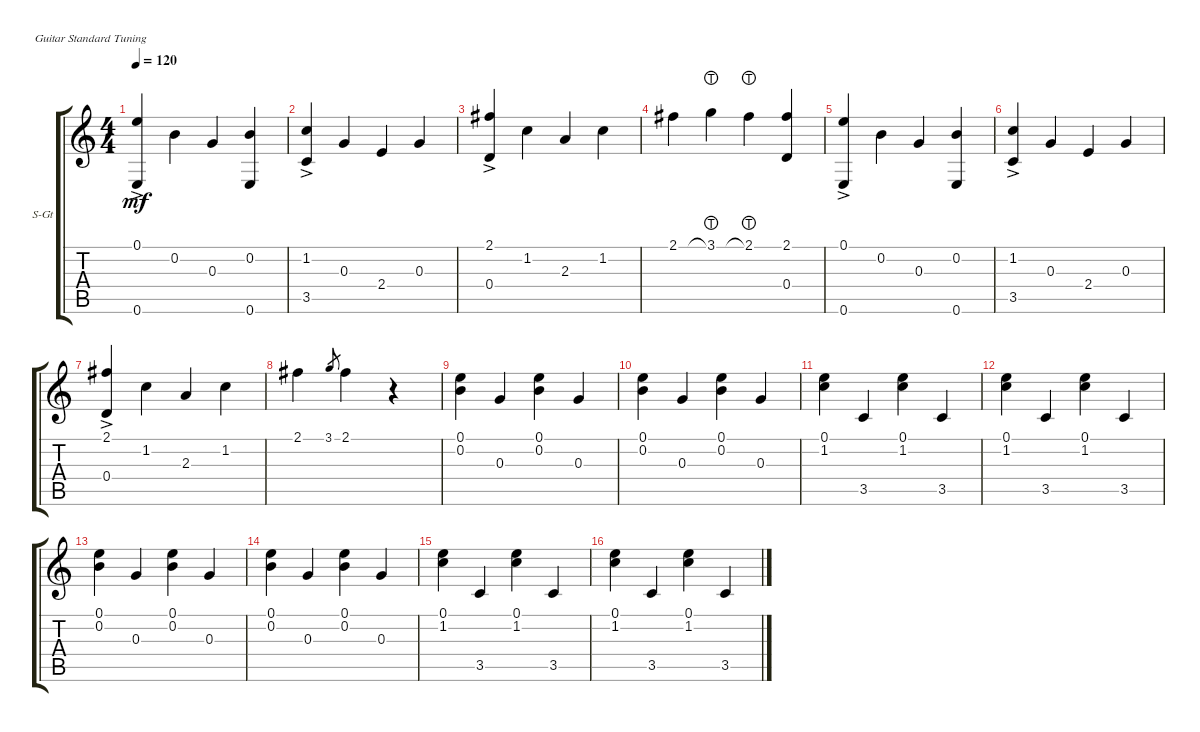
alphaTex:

\defaultSystemsLayout 4
\bracketExtendMode groupsimilarinstruments
\firstSystemTrackNameOrientation horizontal
\otherSystemsTrackNameOrientation horizontal
\track ("Steel Guitar" "S-Gt") {instrument acousticguitarsteel}
\staff {score tabs}
\tuning (E4 B3 G3 D3 A2 E2)
\ts (4 4)
\tempo 120
\clef g2
\ks c
(0.1{ac} 0.6).4{dy mf instrument acousticguitarsteel} 0.2.4 0.3.4 (0.2 0.6).4 |
(1.2{ac} 3.5).4 0.3.4 2.4.4 0.3.4 |
(2.1{ac} 0.4).4 1.2.4 2.3.4 1.2.4 |
2.1.4 3.1{lht}.4 2.1{lht}.4 (2.1 0.4).4 |
(0.6 0.1{ac}).4 0.2.4 0.3.4 (0.6 0.2).4 |
(1.2{ac} 3.5).4 0.3.4 2.4.4 0.3.4 |
(2.1{ac} 0.4).4 1.2.4 2.3.4 1.2.4 |
2.1.4 3.1.8{gr} 2.1.4 r.4 |
(0.1 0.2).4 0.3.4 (0.1 0.2).4 0.3.4 |
(0.1 0.2).4 0.3.4 (0.1 0.2).4 0.3.4 |
(0.1 1.2).4 3.5.4 (0.1 1.2).4 3.5.4 |
(0.1 1.2).4 3.5.4 (0.1 1.2).4 3.5.4 |
(0.1 0.2).4 0.3.4 (0.1 0.2).4 0.3.4 |
(0.1 0.2).4 0.3.4 (0.1 0.2).4 0.3.4 |
(0.1 1.2).4 3.5.4 (0.1 1.2).4 3.5.4 |
(0.1 1.2).4 3.5.4 (0.1 1.2).4 3.5.4
